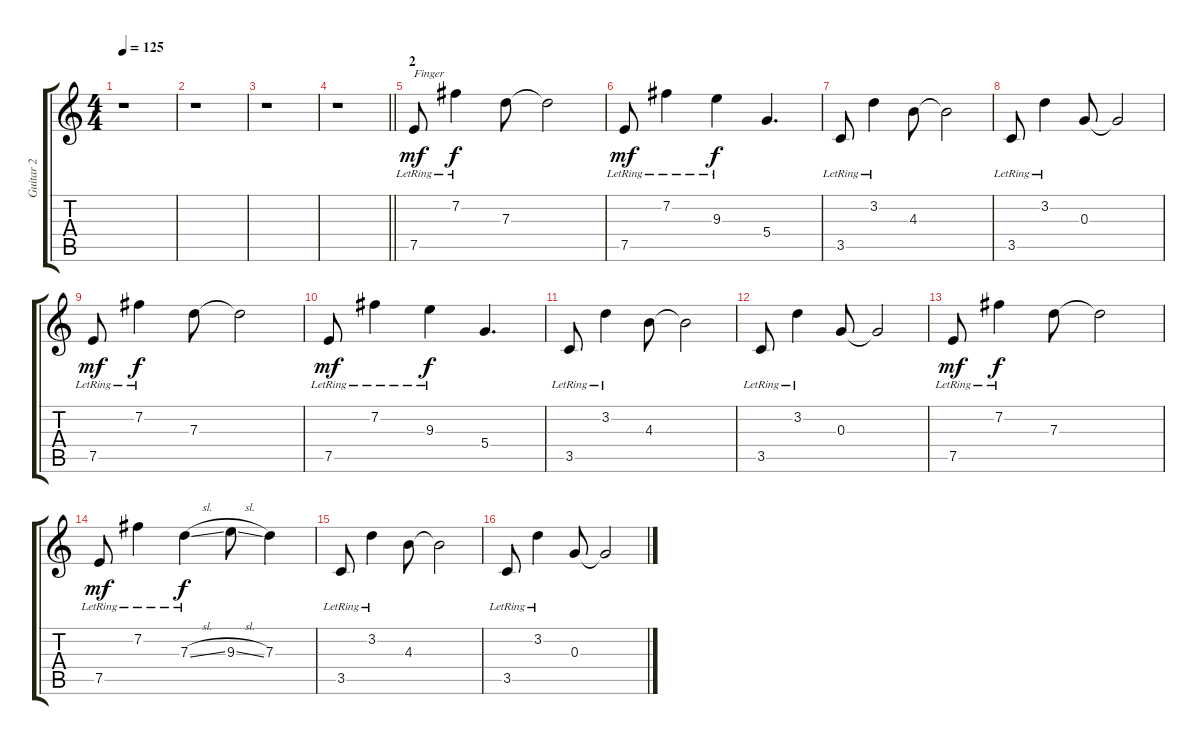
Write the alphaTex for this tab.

\track ("Guitar 2" "Guitar 2") {instrument overdrivenguitar}
\staff {score tabs}
\tuning (D4 B3 G3 D3 A2 D2) {hide}
\ts (4 4)
\tempo 125
\clef g2
\ks c
r.1{dy mf} |
r.1 |
r.1 |
\barLineRight lightlight
r.1 |
\section ("" "2")
7.5{lr}.8{txt "Finger" instrument overdrivenguitar} 7.2{lr}.4{dy f} 7.3.8 7.3{t}.2 |
7.5{lr}.8{dy mf} 7.2{lr}.4 9.3{lr}.4{dy f} 5.4.4{d} |
3.5{lr}.8 3.2{lr}.4 4.3.8 4.3{t}.2 |
3.5{lr}.8 3.2{lr}.4 0.3.8 0.3{t}.2 |
7.5{lr}.8{dy mf} 7.2{lr}.4{dy f} 7.3.8 7.3{t}.2 |
7.5{lr}.8{dy mf} 7.2{lr}.4 9.3{lr}.4{dy f} 5.4.4{d} |
3.5{lr}.8 3.2{lr}.4 4.3.8 4.3{t}.2 |
3.5{lr}.8 3.2{lr}.4 0.3.8 0.3{t}.2 |
7.5{lr}.8{dy mf} 7.2{lr}.4{dy f} 7.3.8 7.3{t}.2 |
7.5{lr}.8{dy mf} 7.2{lr}.4 7.3{sl lr}.4{dy f} 9.3{sl}.8 7.3.4 |
3.5{lr}.8 3.2{lr}.4 4.3.8 4.3{t}.2 |
3.5{lr}.8 3.2{lr}.4 0.3.8 0.3{t}.2
